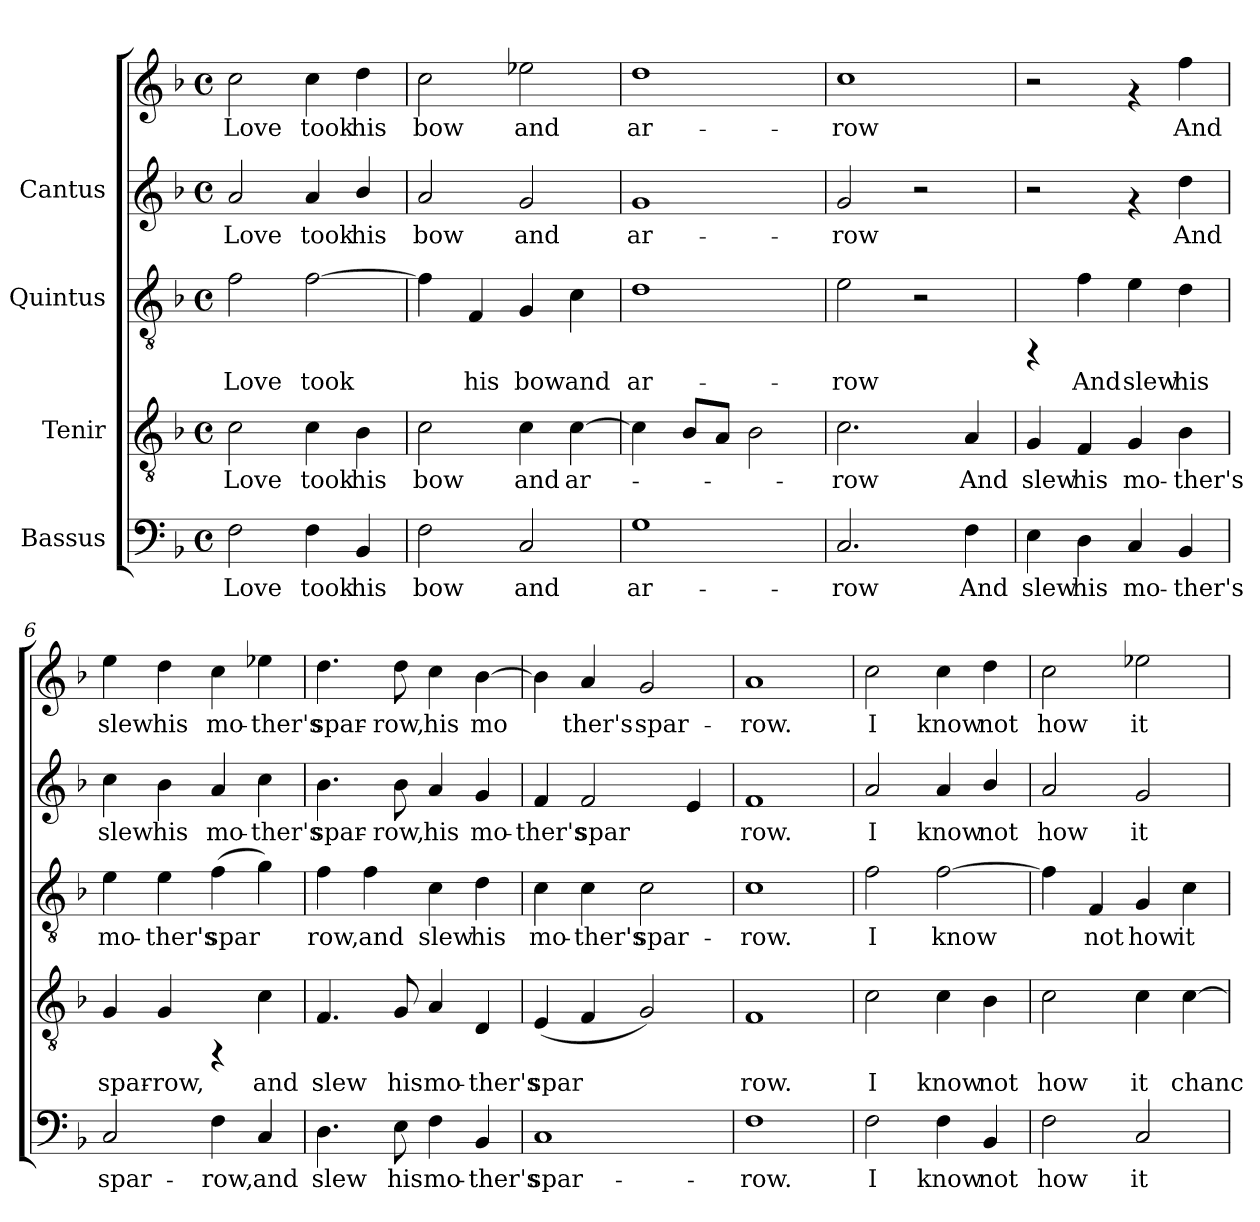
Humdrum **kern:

**kern	**text	**kern	**text	**kern	**text	**kern	**text	**kern	**text
*part4	*part4	*part3	*part3	*part2	*part2	*part1	*part1	*part1	*part1
*staff5	*staff5	*staff4	*staff4	*staff3	*staff3	*staff2	*staff2	*staff1	*staff1
*I"Bassus	*	*I"Tenir	*	*I"Quintus	*	*I"Cantus	*	*	*
!!LO:PB:g=z
*stria5	*	*stria5	*	*stria5	*	*stria5	*	*stria5	*
*clefF4	*	*clefGv2	*	*clefGv2	*	*clefG2	*	*clefG2	*
*k[b-]	*	*k[b-]	*	*k[b-]	*	*k[b-]	*	*k[b-]	*
*F:	*	*F:	*	*F:	*	*F:	*	*F:	*
*M4/4	*	*M4/4	*	*M4/4	*	*M4/4	*	*M4/4	*
*met(c)	*	*met(c)	*	*met(c)	*	*met(c)	*	*met(c)	*
*MM132	*	*MM132	*	*MM132	*	*MM132	*	*MM132	*
=1	=1	=1	=1	=1	=1	=1	=1	=1	=1
!	!LO:LY:b:cj	!	!LO:LY:b:cj	!	!LO:LY:b:cj	!	!LO:LY:b:cj	!	!LO:LY:b:cj
2F\	Love	2c\	Love	2f\	Love	2a/	Love	2cc\	Love
!	!LO:LY:b:cj	!	!LO:LY:b:cj	!	!LO:LY:b:cj	!	!LO:LY:b:cj	!	!LO:LY:b:cj
4F\	took	4c\	took	[>2f\	took	4a/	took	4cc\	took
!	!LO:LY:b:cj	!	!LO:LY:b:cj	!	!	!	!LO:LY:b:cj	!	!LO:LY:b:cj
4BB-/	his	4B-\	his	.	.	4b-/	his	4dd\	his
=2	=2	=2	=2	=2	=2	=2	=2	=2	=2
!	!LO:LY:b:cj	!	!LO:LY:b:cj	!	!LO:LY:b:cj	!	!LO:LY:b:cj	!	!LO:LY:b:cj
2F\	bow	2c\	bow	4f\]	.	2a/	bow	2cc\	bow
!	!	!	!	!	!LO:LY:b:cj	!	!	!	!
.	.	.	.	4F/	his	.	.	.	.
!	!LO:LY:b:cj	!	!LO:LY:b:cj	!	!LO:LY:b:cj	!	!LO:LY:b:cj	!	!LO:LY:b:cj
2C/	and	4c\	and	4G/	bow	2g/	and	2ee-X\	and
!	!	!	!LO:LY:b:cj	!	!LO:LY:b:cj	!	!	!	!
.	.	[>4c\	ar-	4c\	and	.	.	.	.
=3	=3	=3	=3	=3	=3	=3	=3	=3	=3
!	!LO:LY:b:cj	!	!	!	!LO:LY:b:cj	!	!LO:LY:b:cj	!	!LO:LY:b:cj
1G	ar-	4c\]	.	1d	ar-	1g	-ar-	1dd	ar-
.	.	8B-/L	.	.	.	.	.	.	.
.	.	8A/J	.	.	.	.	.	.	.
.	.	2B-\	.	.	.	.	.	.	.
=4	=4	=4	=4	=4	=4	=4	=4	=4	=4
!	!LO:LY:b:cj	!	!LO:LY:b:cj	!	!LO:LY:b:cj	!	!LO:LY:b:cj	!	!LO:LY:b:cj
2.C/	-row	2.c\	-row	2e\	-row	2g/	row	1cc	-row
.	.	.	.	2r	.	2r	.	.	.
!	!LO:LY:b:cj	!	!LO:LY:b:cj	!	!	!	!	!	!
4F\	And	4A/	And	.	.	.	.	.	.
=5	=5	=5	=5	=5	=5	=5	=5	=5	=5
!	!LO:LY:b:cj	!	!LO:LY:b:cj	!	!	!	!	!	!
4E\	slew	4G/	slew	4rFF	.	2r	.	2r	.
!	!LO:LY:b:cj	!	!LO:LY:b:cj	!	!LO:LY:b:cj	!	!	!	!
4D\	his	4F/	his	4f\	And	.	.	.	.
!	!LO:LY:b:cj	!	!LO:LY:b:cj	!	!LO:LY:b:cj	!	!	!	!
4C/	mo-	4G/	mo-	4e\	slew	4rf	.	4rf	.
!	!LO:LY:b:cj	!	!LO:LY:b:cj	!	!LO:LY:b:cj	!	!LO:LY:b:cj	!	!LO:LY:b:cj
4BB-/	-ther's	4B-\	-ther's	4d\	his	4dd\	And	4ff\	And
!!LO:LB:g=z
=6	=6	=6	=6	=6	=6	=6	=6	=6	=6
!	!LO:LY:b:cj	!	!LO:LY:b:cj	!	!LO:LY:b:cj	!	!LO:LY:b:cj	!	!LO:LY:b:cj
2C/	spar-	4G/	spar-	4e\	mo-	4cc\	slew	4ee\	slew
!	!	!	!LO:LY:b:cj	!	!LO:LY:b:cj	!	!LO:LY:b:cj	!	!LO:LY:b:cj
.	.	4G/	-row,	4e\	-ther's	4b-\	his	4dd\	his
!	!LO:LY:b:cj	!	!	!	!LO:LY:b:cj	!	!LO:LY:b:cj	!	!LO:LY:b:cj
4F\	-row,	4rFF	.	(>4f\	spar-	4a/	mo-	4cc\	mo-
!	!LO:LY:b:cj	!	!LO:LY:b:cj	!	!LO:LY:b:cj	!	!LO:LY:b:cj	!	!LO:LY:b:cj
4C/	and	4c\	and	4g\)	--	4cc\	-ther's	4ee-X\	-ther's
=7	=7	=7	=7	=7	=7	=7	=7	=7	=7
!	!LO:LY:b:cj	!	!LO:LY:b:cj	!	!LO:LY:b:cj	!	!LO:LY:b:cj	!	!LO:LY:b:cj
4.D\	slew	4.F/	slew	4f\	-row,	4.b-\	-spar-	4.dd\	spar-
!	!	!	!	!	!LO:LY:b:cj	!	!	!	!
.	.	.	.	4f\	and	.	.	.	.
!	!LO:LY:b:cj	!	!LO:LY:b:cj	!	!	!	!LO:LY:b:cj	!	!LO:LY:b:cj
8E\	his	8G/	his	.	.	8b-\	-row,	8dd\	-row,
!	!LO:LY:b:cj	!	!LO:LY:b:cj	!	!LO:LY:b:cj	!	!LO:LY:b:cj	!	!LO:LY:b:cj
4F\	mo-	4A/	mo-	4c\	slew	4a/	his	4cc\	his
!	!LO:LY:b:cj	!	!LO:LY:b:cj	!	!LO:LY:b:cj	!	!LO:LY:b:cj	!	!LO:LY:b:cj
4BB-/	-ther's	4D/	-ther's	4d\	his	4g/	mo-	[>4b-\	mo-
=8	=8	=8	=8	=8	=8	=8	=8	=8	=8
!	!LO:LY:b:cj	!	!LO:LY:b:cj	!	!LO:LY:b:cj	!	!LO:LY:b:cj	!	!LO:LY:b:cj
1C	spar-	(<4E/	spar-	4c\	mo-	4f/	-ther's	4b-\]	-
!	!	!	!LO:LY:b:cj	!	!LO:LY:b:cj	!	!LO:LY:b:cj	!	!LO:LY:b:cj
.	.	4F/	--	4c\	-ther's	2f/	spar-	4a/	ther's
!	!	!	!LO:LY:b:cj	!	!LO:LY:b:cj	!	!	!	!LO:LY:b:cj
.	.	2G/)	--	2c\	spar-	.	.	2g/	spar-
!	!	!	!	!	!	!	!LO:LY:b:cj	!	!
.	.	.	.	.	.	4e/	--	.	.
=9	=9	=9	=9	=9	=9	=9	=9	=9	=9
!	!LO:LY:b:cj	!	!LO:LY:b:cj	!	!LO:LY:b:cj	!	!LO:LY:b:cj	!	!LO:LY:b:cj
1F	-row.	1F	-row.	1c	-row.	1f	row.	1a	-row.
=10	=10	=10	=10	=10	=10	=10	=10	=10	=10
!	!LO:LY:b:cj	!	!LO:LY:b:cj	!	!LO:LY:b:cj	!	!LO:LY:b:cj	!	!LO:LY:b:cj
2F\	I	2c\	I	2f\	I	2a/	I	2cc\	I
!	!LO:LY:b:cj	!	!LO:LY:b:cj	!	!LO:LY:b:cj	!	!LO:LY:b:cj	!	!LO:LY:b:cj
4F\	know	4c\	know	[>2f\	know	4a/	know	4cc\	know
!	!LO:LY:b:cj	!	!LO:LY:b:cj	!	!	!	!LO:LY:b:cj	!	!LO:LY:b:cj
4BB-/	not	4B-\	not	.	.	4b-/	not	4dd\	not
!!LO:PB:g=z
=11	=11	=11	=11	=11	=11	=11	=11	=11	=11
!	!LO:LY:b:cj	!	!LO:LY:b:cj	!	!LO:LY:b:cj	!	!LO:LY:b:cj	!	!LO:LY:b:cj
2F\	how	2c\	how	4f\]	.	2a/	how	2cc\	how
!	!	!	!	!	!LO:LY:b:cj	!	!	!	!
.	.	.	.	4F/	not	.	.	.	.
!	!LO:LY:b:cj	!	!LO:LY:b:cj	!	!LO:LY:b:cj	!	!LO:LY:b:cj	!	!LO:LY:b:cj
2C/	it	4c\	it	4G/	how	2g/	it	2ee-X\	it
!	!	!	!LO:LY:b:cj	!	!LO:LY:b:cj	!	!	!	!
.	.	[>4c\	chanc-	4c\	it	.	.	.	.
=	=	=	=	=	=	=	=	=	=
*-	*-	*-	*-	*-	*-	*-	*-	*-	*-
